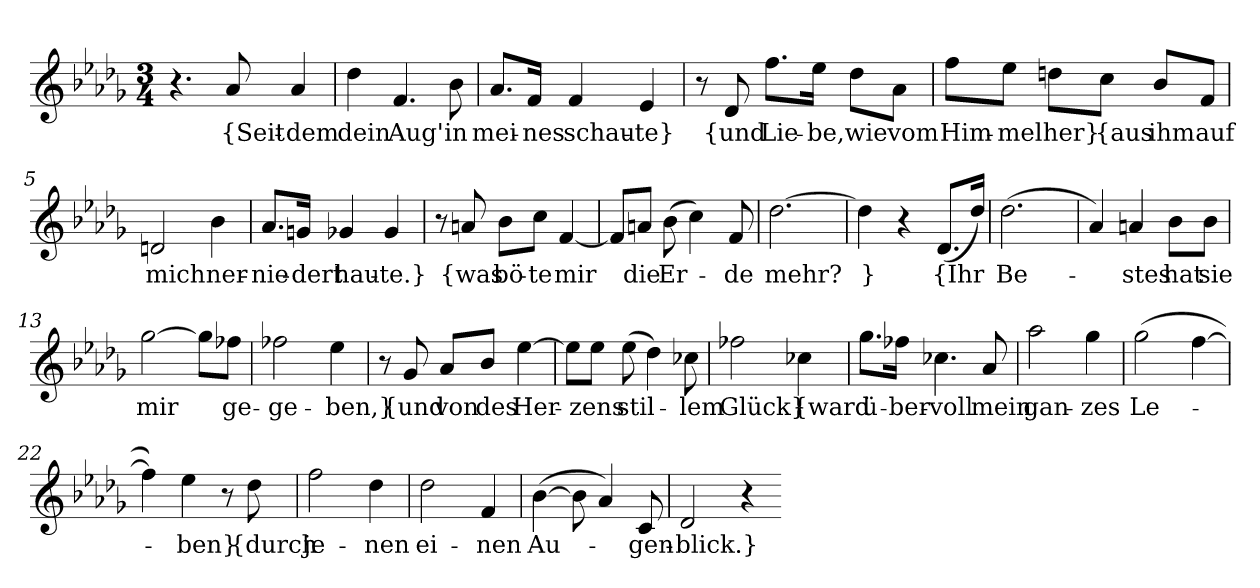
**kern	**text
*part1	*part1
*staff1	*staff1
*clefG2	*
*k[b-e-a-d-g-]	*
*M3/4	*
=	=
4.r	.
8a-	{Seit-
4a-	-dem
=1	=1
4dd-	dein
4.f	Aug'
8b-	in
=2	=2
8.a-/L	mei-
16f/Jk	-nes
4f	schau-
4e-	-te}
=3	=3
8r	.
8d-	{und
8.ff\L	Lie-
16ee-\Jk	-be,
8dd-\L	wie
8a-\J	vom
=4	=4
8ff\L	Him-
8ee-\J	-mel
8ddn\L	her}
8cc\J	{aus
8b-/L	ihm
8f/J	auf
=5	=5
2dn	mich
4b-	ner-
=6	=6
8.a-/L	-nie-
16gn/Jk	-dert
4g-X	hau-
4g-	-te.}
=7	=7
8r	.
8an	{was
8b-\L	bö-
8cc\J	-te
[4f	mir
=8	=8
8f/L]	.
8an/J	die
(8b-	Er-
4cc)	.
8f	-de
=9	=9
[2.dd-	mehr?
=10	=10
4dd-]	}
4r	.
(8.d-/L	{Ihr
16dd-/Jk)	.
=11	=11
(2.dd-	Be-
=12	=12
4a-)	.
4an	-stes
8b-\L	hat
8b-\J	sie
=13	=13
[2gg-	mir
8gg-\L]	.
8ff-X\J	ge-
=14	=14
2ff-X	-ge-
4ee-	-ben,}
=16	=16
8r	.
8g-	{und
8a-/L	von
8b-/J	des
[4ee-	Her-
=17	=17
8ee-\L]	.
8ee-\J	-zens
(8ee-	stil-
4dd-)	.
8cc-X	-lem
=18	=18
2ff-X	Glück}
4cc-X	{ward
=19	=19
8.gg-\L	ü-
16ff-X\Jk	-ber-
4.cc-X	-voll
8a-	mein
=20	=20
2aa-	gan-
4gg-	-zes
=21	=21
(2gg-	Le-
[4ff	.
=22	=22
4ff])	.
4ee-	-ben}
8r	.
8dd-	{durch
=23	=23
2ff	je-
4dd-	-nen
=24	=24
2dd-	ei-
4f	-nen
=25	=25
([4b-	Au-
8b-]	.
4a-)	.
8c	-gen-
=26	=26
2d-	-blick.}
4r	.
=-	=-
*-	*-
